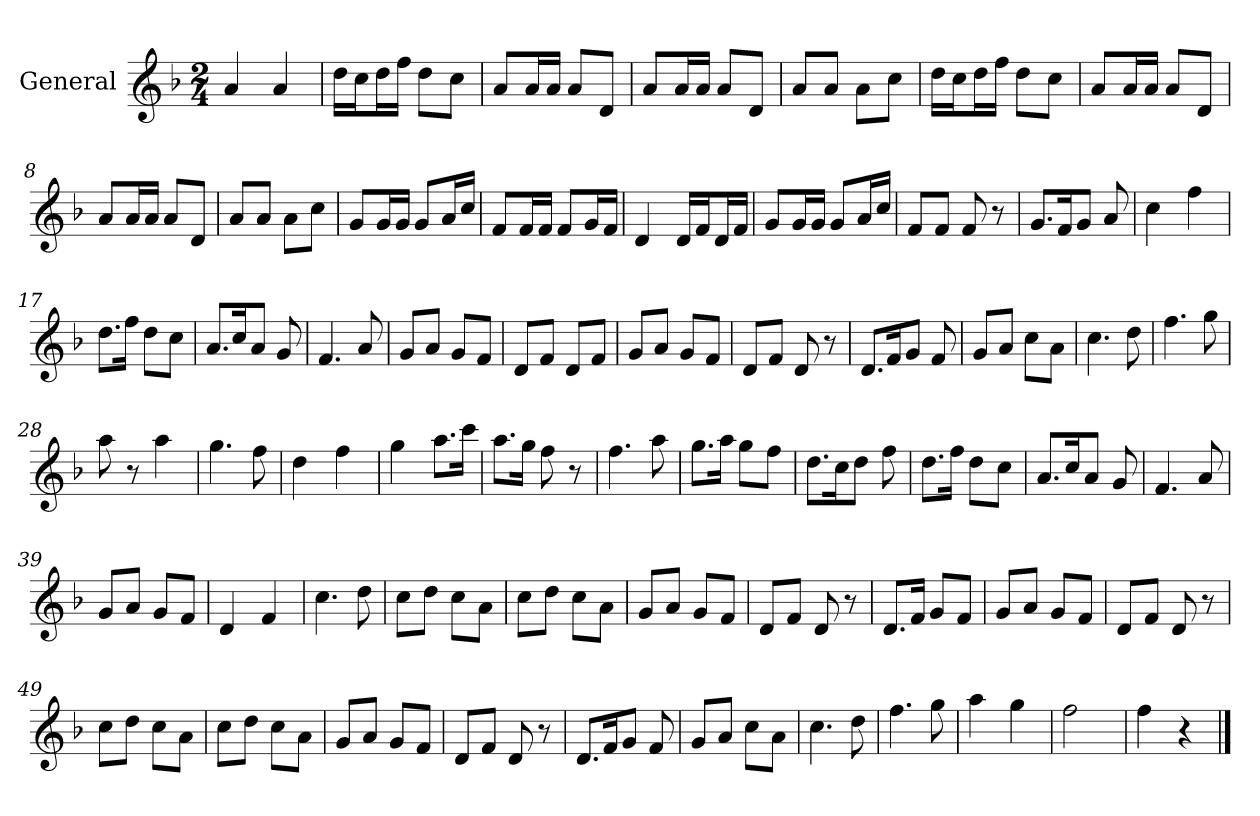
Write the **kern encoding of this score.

**kern
*part1
*staff1
*I"General
*clefG2
*k[b-]
*M2/4
*MM96
=1
4a
4a
=2
16dd\LL
16cc\J
16dd\L
16ff\JJ
8dd\L
8cc\J
=3
8a/L
16a/L
16a/JJ
8a/L
8d/J
=4
8a/L
16a/L
16a/JJ
8a/L
8d/J
=5
8a/L
8a/J
8a\L
8cc\J
=6
16dd\LL
16cc\J
16dd\L
16ff\JJ
8dd\L
8cc\J
=7
8a/L
16a/L
16a/JJ
8a/L
8d/J
=8
8a/L
16a/L
16a/JJ
8a/L
8d/J
=9
8a/L
8a/J
8a\L
8cc\J
=10
8g/L
16g/L
16g/JJ
8g/L
16a/L
16cc/JJ
=11
8f/L
16f/L
16f/JJ
8f/L
16g/L
16f/JJ
=12
4d
16d/LL
16f/J
16d/L
16f/JJ
=13
8g/L
16g/L
16g/JJ
8g/L
16a/L
16cc/JJ
=14
8f/L
8f/J
8f
8r
=15
!LO:N:vis=8.
8g/L
16f/K
8g/J
8a
=16
4cc
4ff
=17
!LO:N:vis=8.
8dd\L
16ff\Jk
8dd\L
8cc\J
=18
!LO:N:vis=8.
8a/L
16cc/K
8a/J
8g
=19
!LO:N:vis=4.
4f
8a
=20
8g/L
8a/J
8g/L
8f/J
=21
8d/L
8f/J
8d/L
8f/J
=22
8g/L
8a/J
8g/L
8f/J
=23
8d/L
8f/J
8d
8r
=24
!LO:N:vis=8.
8d/L
16f/K
8g/J
8f
=25
8g/L
8a/J
8cc\L
8a\J
=26
!LO:N:vis=4.
4cc
8dd
=27
!LO:N:vis=4.
4ff
8gg
=28
8aa
8r
4aa
=29
!LO:N:vis=4.
4gg
8ff
=30
4dd
4ff
=31
4gg
!LO:N:vis=8.
8aa\L
16ccc\Jk
=32
!LO:N:vis=8.
8aa\L
16gg\Jk
8ff
8r
=33
!LO:N:vis=4.
4ff
8aa
=34
!LO:N:vis=8.
8gg\L
16aa\Jk
8gg\L
8ff\J
=35
!LO:N:vis=8.
8dd\L
16cc\K
8dd\J
8ff
=36
!LO:N:vis=8.
8dd\L
16ff\Jk
8dd\L
8cc\J
=37
!LO:N:vis=8.
8a/L
16cc/K
8a/J
8g
=38
!LO:N:vis=4.
4f
8a
=39
8g/L
8a/J
8g/L
8f/J
=40
4d
4f
=41
!LO:N:vis=4.
4cc
8dd
=42
8cc\L
8dd\J
8cc\L
8a\J
=43
8cc\L
8dd\J
8cc\L
8a\J
=44
8g/L
8a/J
8g/L
8f/J
=45
8d/L
8f/J
8d
8r
=46
!LO:N:vis=8.
8d/L
16f/Jk
8g/L
8f/J
=47
8g/L
8a/J
8g/L
8f/J
=48
8d/L
8f/J
8d
8r
=49
8cc\L
8dd\J
8cc\L
8a\J
=50
8cc\L
8dd\J
8cc\L
8a\J
=51
8g/L
8a/J
8g/L
8f/J
=52
8d/L
8f/J
8d
8r
=53
!LO:N:vis=8.
8d/L
16f/K
8g/J
8f
=54
8g/L
8a/J
8cc\L
8a\J
=55
!LO:N:vis=4.
4cc
8dd
=56
!LO:N:vis=4.
4ff
8gg
=57
4aa
4gg
=58
2ff
=59
4ff
4r
==
*-
